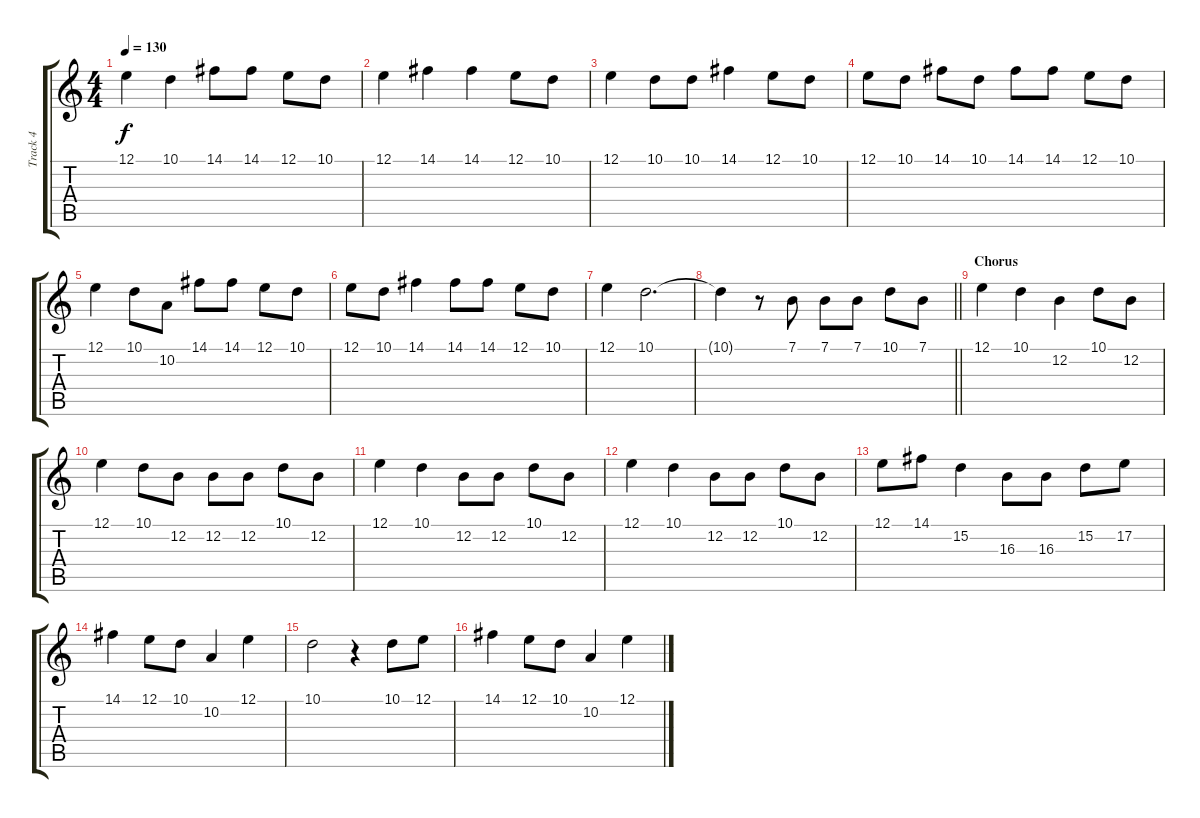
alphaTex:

\track ("Track 4" "Track 4") {instrument sopranosax}
\staff {score tabs}
\tuning (E4 B3 G3 D3 A2 D2) {hide}
\ts (4 4)
\tempo 130
\clef g2
\ks c
12.1.4{dy f} 10.1.4 14.1.8 14.1.8 12.1.8 10.1.8 |
12.1.4 14.1.4 14.1.4 12.1.8 10.1.8 |
12.1.4 10.1.8 10.1.8 14.1.4 12.1.8 10.1.8 |
12.1.8 10.1.8 14.1.8 10.1.8 14.1.8 14.1.8 12.1.8 10.1.8 |
12.1.4 10.1.8 10.2.8 14.1.8 14.1.8 12.1.8 10.1.8 |
12.1.8 10.1.8 14.1.4 14.1.8 14.1.8 12.1.8 10.1.8 |
12.1.4 10.1.2{d} |
\barLineRight lightlight
10.1{t}.4 r.8 7.1.8 7.1.8 7.1.8 10.1.8 7.1.8 |
\section ("" "Chorus")
12.1.4 10.1.4 12.2.4 10.1.8 12.2.8 |
12.1.4 10.1.8 12.2.8 12.2.8 12.2.8 10.1.8 12.2.8 |
12.1.4 10.1.4 12.2.8 12.2.8 10.1.8 12.2.8 |
12.1.4 10.1.4 12.2.8 12.2.8 10.1.8 12.2.8 |
12.1.8 14.1.8 15.2.4 16.3.8 16.3.8 15.2.8 17.2.8 |
14.1.4 12.1.8 10.1.8 10.2.4 12.1.4 |
10.1.2 r.4 10.1.8 12.1.8 |
14.1.4 12.1.8 10.1.8 10.2.4 12.1.4
